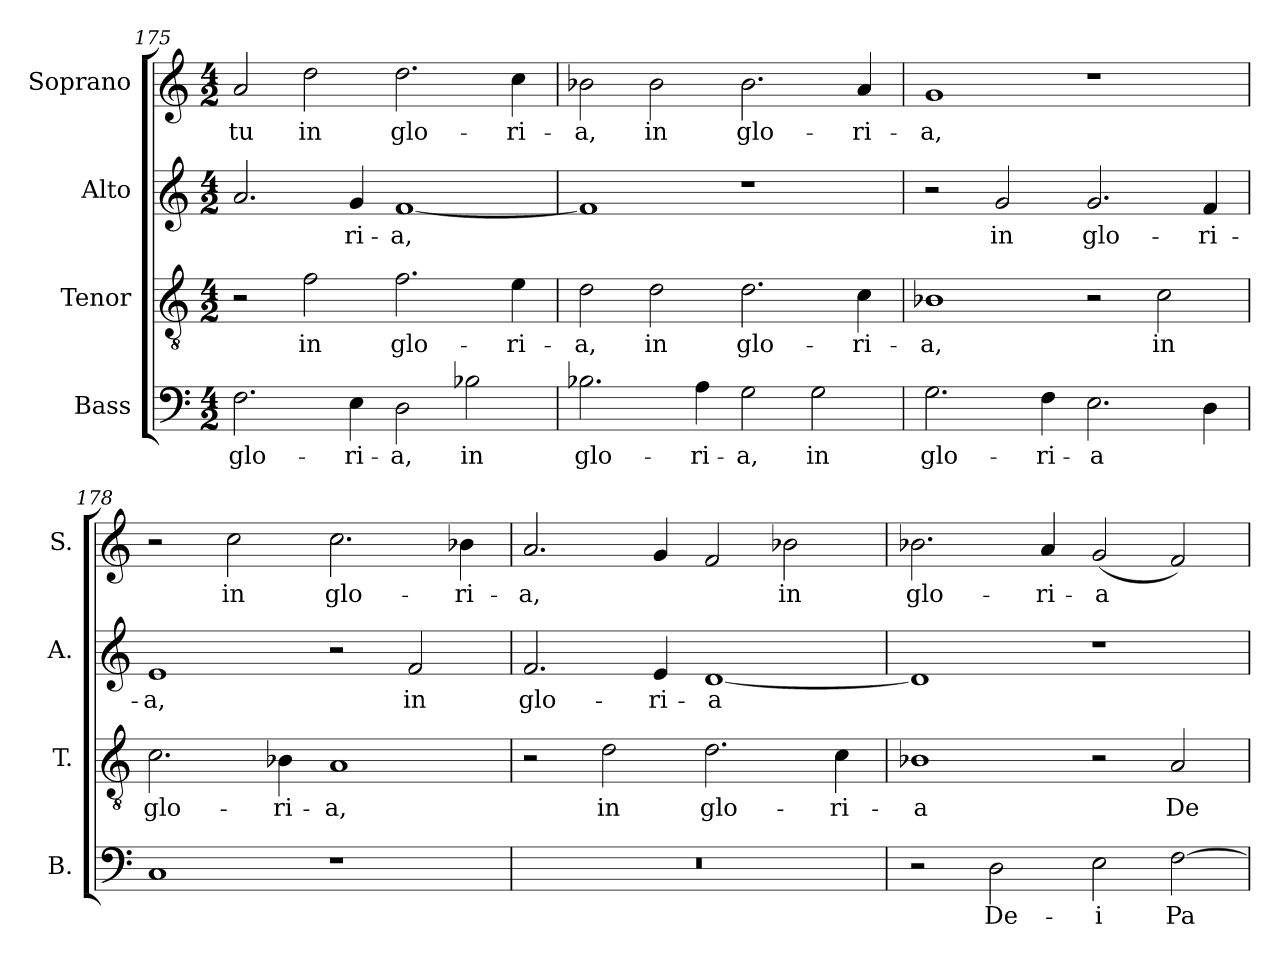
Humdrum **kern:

**kern	**text	**kern	**text	**kern	**text	**kern	**text
*part4	*part4	*part3	*part3	*part2	*part2	*part1	*part1
*staff4	*staff4	*staff3	*staff3	*staff2	*staff2	*staff1	*staff1
*I"Bass	*	*I"Tenor	*	*I"Alto	*	*I"Soprano	*
*I'B.	*	*I'T.	*	*I'A.	*	*I'S.	*
*clefF4	*	*clefGv2	*	*clefG2	*	*clefG2	*
*	*	*ITrd7c12	*	*	*	*	*
*k[]	*	*k[]	*	*k[]	*	*k[]	*
*C:	*	*C:	*	*C:	*	*C:	*
*M4/2	*	*M4/2	*	*M4/2	*	*M4/2	*
=175	=175	=175	=175	=175	=175	=175	=175
!	!LO:LY:b:color=#000000	!	!	!	!	!	!
!	!	!	!	!	!	!	!LO:LY:b:color=#000000
2.Fi\	glo-	2r	.	2.ai/	.	2ai/	-tu
!	!	!	!LO:LY:b:color=#000000	!	!	!	!
!	!	!	!	!	!	!	!LO:LY:b:color=#000000
.	.	2Fi\	in	.	.	2ddi\	in
!	!LO:LY:b:color=#000000	!	!	!	!	!	!
!	!	!	!	!	!LO:LY:b:color=#000000	!	!
4Ei\	-ri-	.	.	4gi/	-ri-	.	.
!	!LO:LY:b:color=#000000	!	!	!	!	!	!
!	!	!	!LO:LY:b:color=#000000	!	!	!	!
!	!	!	!	!	!LO:LY:b:color=#000000	!	!
!	!	!	!	!	!	!	!LO:LY:b:color=#000000
2Di\	-a,	2.Fi\	glo-	[1fi	-a,	2.ddi\	glo-
!	!LO:LY:b:color=#000000	!	!	!	!	!	!
2B-Xi\	in	.	.	.	.	.	.
!	!	!	!LO:LY:b:color=#000000	!	!	!	!
!	!	!	!	!	!	!	!LO:LY:b:color=#000000
.	.	4Ei\	-ri-	.	.	4cci\	-ri-
=176	=176	=176	=176	=176	=176	=176	=176
!	!LO:LY:b:color=#000000	!	!	!	!	!	!
!	!	!	!LO:LY:b:color=#000000	!	!	!	!
!	!	!	!	!	!	!	!LO:LY:b:color=#000000
2.B-Xi\	glo-	2Di\	-a,	1fi]	.	2b-Xi\	-a,
!	!	!	!LO:LY:b:color=#000000	!	!	!	!
!	!	!	!	!	!	!	!LO:LY:b:color=#000000
.	.	2Di\	in	.	.	2b-i\	in
!	!LO:LY:b:color=#000000	!	!	!	!	!	!
4Ai\	-ri-	.	.	.	.	.	.
!	!LO:LY:b:color=#000000	!	!	!	!	!	!
!	!	!	!LO:LY:b:color=#000000	!	!	!	!
!	!	!	!	!	!	!	!LO:LY:b:color=#000000
2Gi\	-a,	2.Di\	glo-	1r	.	2.b-i\	glo-
!	!LO:LY:b:color=#000000	!	!	!	!	!	!
2Gi\	in	.	.	.	.	.	.
!	!	!	!LO:LY:b:color=#000000	!	!	!	!
!	!	!	!	!	!	!	!LO:LY:b:color=#000000
.	.	4Ci\	-ri-	.	.	4ai/	-ri-
=177	=177	=177	=177	=177	=177	=177	=177
!	!LO:LY:b:color=#000000	!	!	!	!	!	!
!	!	!	!LO:LY:b:color=#000000	!	!	!	!
!	!	!	!	!	!	!	!LO:LY:b:color=#000000
2.Gi\	glo-	1BB-Xi	-a,	2r	.	1gi	-a,
!	!	!	!	!	!LO:LY:b:color=#000000	!	!
.	.	.	.	2gi/	in	.	.
!	!LO:LY:b:color=#000000	!	!	!	!	!	!
4Fi\	-ri-	.	.	.	.	.	.
!	!LO:LY:b:color=#000000	!	!	!	!	!	!
!	!	!	!	!	!LO:LY:b:color=#000000	!	!
2.Ei\	-a	2r	.	2.gi/	glo-	1r	.
!	!	!	!LO:LY:b:color=#000000	!	!	!	!
.	.	2Ci\	in	.	.	.	.
!	!	!	!	!	!LO:LY:b:color=#000000	!	!
4Di\	.	.	.	4fi/	-ri-	.	.
=178	=178	=178	=178	=178	=178	=178	=178
!	!	!	!LO:LY:b:color=#000000	!	!	!	!
!	!	!	!	!	!LO:LY:b:color=#000000	!	!
1Ci	.	2.Ci\	glo-	1ei	-a,	2r	.
!	!	!	!	!	!	!	!LO:LY:b:color=#000000
.	.	.	.	.	.	2cci\	in
!	!	!	!LO:LY:b:color=#000000	!	!	!	!
.	.	4BB-Xi\	-ri-	.	.	.	.
!	!	!	!LO:LY:b:color=#000000	!	!	!	!
!	!	!	!	!	!	!	!LO:LY:b:color=#000000
1r	.	1AAi	-a,	2r	.	2.cci\	glo-
!	!	!	!	!	!LO:LY:b:color=#000000	!	!
.	.	.	.	2fi/	in	.	.
!	!	!	!	!	!	!	!LO:LY:b:color=#000000
.	.	.	.	.	.	4b-Xi\	-ri-
!!LO:LB:g=z
=179	=179	=179	=179	=179	=179	=179	=179
!LO:N:vis=1	!	!	!	!	!	!	!
!	!	!	!	!	!LO:LY:b:color=#000000	!	!
!	!	!	!	!	!	!	!LO:LY:b:color=#000000
0r	.	2r	.	2.fi/	glo-	2.ai/	-a,
!	!	!	!LO:LY:b:color=#000000	!	!	!	!
.	.	2Di\	in	.	.	.	.
!	!	!	!	!	!LO:LY:b:color=#000000	!	!
.	.	.	.	4ei/	-ri-	4gi/	.
!	!	!	!LO:LY:b:color=#000000	!	!	!	!
!	!	!	!	!	!LO:LY:b:color=#000000	!	!
.	.	2.Di\	glo-	[1di	-a	2fi/	.
!	!	!	!	!	!	!	!LO:LY:b:color=#000000
.	.	.	.	.	.	2b-Xi\	in
!	!	!	!LO:LY:b:color=#000000	!	!	!	!
.	.	4Ci\	-ri-	.	.	.	.
=180	=180	=180	=180	=180	=180	=180	=180
!	!	!	!LO:LY:b:color=#000000	!	!	!	!
!	!	!	!	!	!	!	!LO:LY:b:color=#000000
2r	.	1BB-Xi	-a	1di]	.	2.b-Xi\	glo-
!	!LO:LY:b:color=#000000	!	!	!	!	!	!
2Di\	De-	.	.	.	.	.	.
!	!	!	!	!	!	!	!LO:LY:b:color=#000000
.	.	.	.	.	.	4ai/	-ri-
!	!LO:LY:b:color=#000000	!	!	!	!	!	!
!	!	!	!	!	!	!	!LO:LY:b:color=#000000
2Ei\	-i	2r	.	1r	.	(2gi/	-a
!	!LO:LY:b:color=#000000	!	!	!	!	!	!
!	!	!	!LO:LY:b:color=#000000	!	!	!	!
[2Fi\	Pa-	2AAi/	De-	.	.	2fi/)	.
=	=	=	=	=	=	=	=
*-	*-	*-	*-	*-	*-	*-	*-
